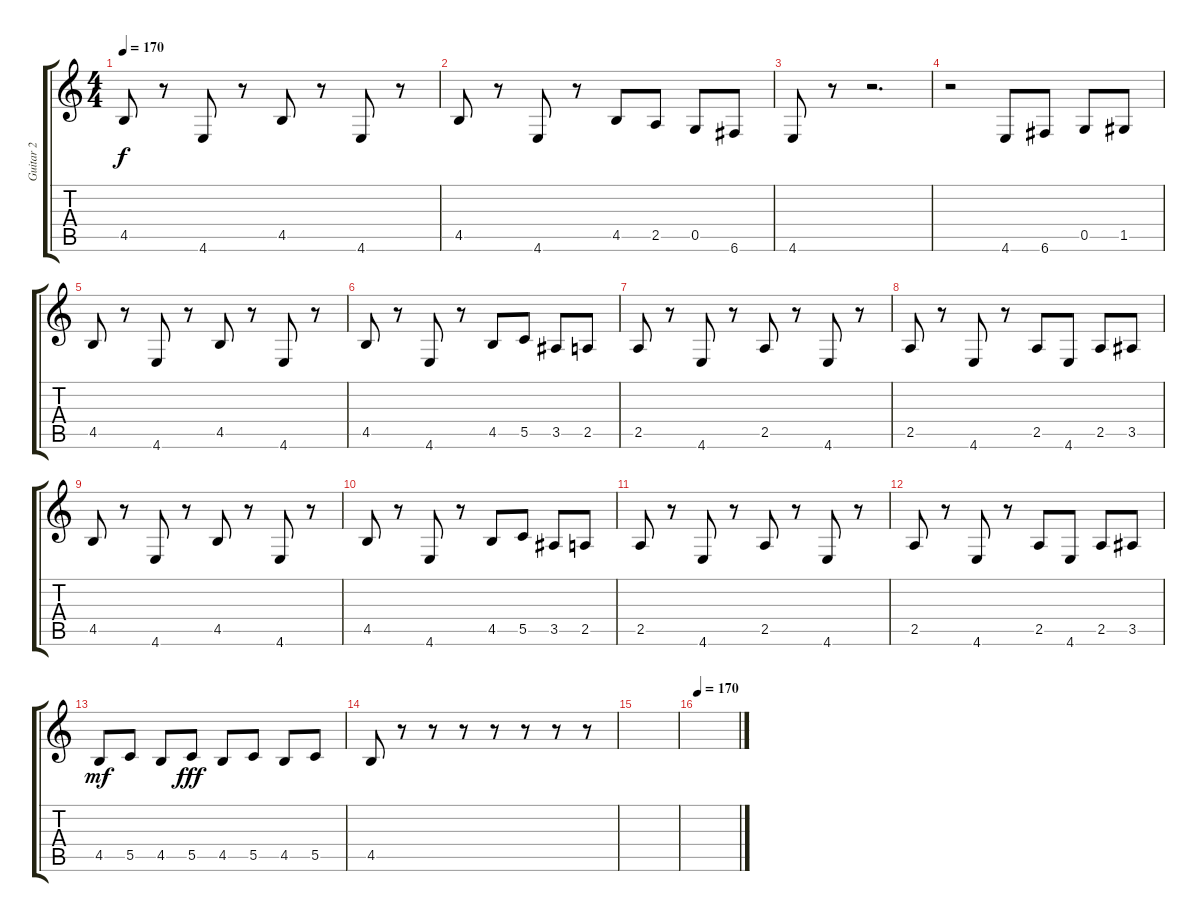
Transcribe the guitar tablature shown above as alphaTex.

\track ("Guitar 2" "Guitar 2") {instrument acousticguitarsteel}
\staff {score tabs}
\tuning (E4 C4 G3 C3 G2 C2) {hide}
\ts (4 4)
\tempo 170
\clef g2
\ks c
4.5.8{dy f} r.8 4.6.8 r.8 4.5.8 r.8 4.6.8 r.8 |
4.5.8 r.8 4.6.8 r.8 4.5.8 2.5.8 0.5.8 6.6.8 |
4.6.8 r.8 r.2{d} |
r.2 4.6.8 6.6.8 0.5.8 1.5.8 |
4.5.8 r.8 4.6.8 r.8 4.5.8 r.8 4.6.8 r.8 |
4.5.8 r.8 4.6.8 r.8 4.5.8 5.5.8 3.5.8 2.5.8 |
2.5.8 r.8 4.6.8 r.8 2.5.8 r.8 4.6.8 r.8 |
2.5.8 r.8 4.6.8 r.8 2.5.8 4.6.8 2.5.8 3.5.8 |
4.5.8 r.8 4.6.8 r.8 4.5.8 r.8 4.6.8 r.8 |
4.5.8 r.8 4.6.8 r.8 4.5.8 5.5.8 3.5.8 2.5.8 |
2.5.8 r.8 4.6.8 r.8 2.5.8 r.8 4.6.8 r.8 |
2.5.8 r.8 4.6.8 r.8 2.5.8 4.6.8 2.5.8 3.5.8 |
4.5.8{dy mf instrument overdrivenguitar} 5.5.8 4.5.8 5.5.8{dy fff} 4.5.8 5.5.8 4.5.8 5.5.8 |
4.5.8 r.8 r.8 r.8 r.8 r.8 r.8 r.8 |
|
\tempo 170
